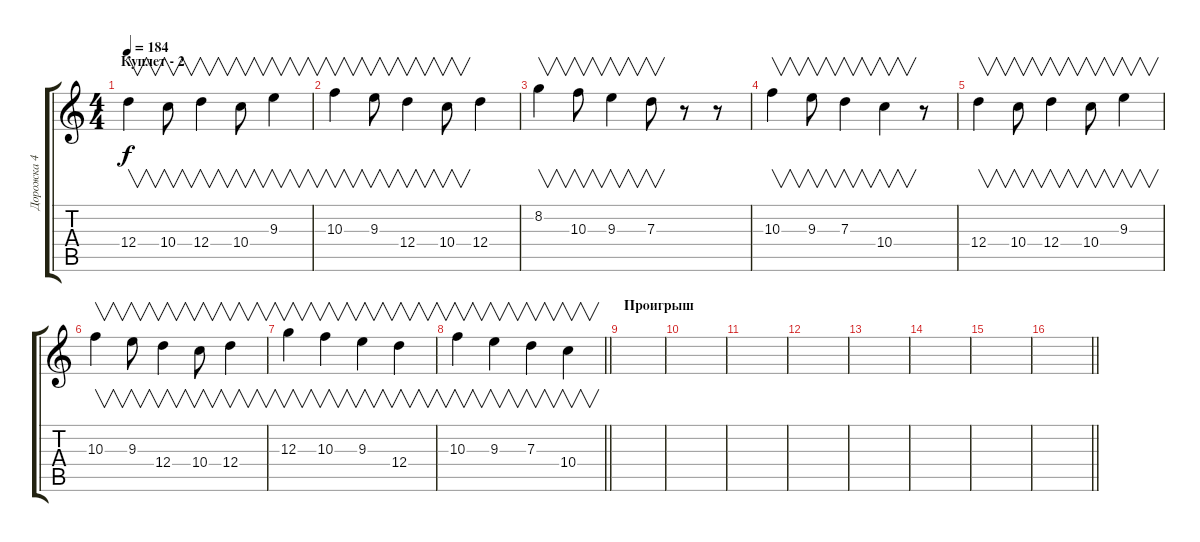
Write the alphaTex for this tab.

\track ("Дорожка 4" "Дорожка 4") {instrument overdrivenguitar}
\staff {score tabs}
\tuning (E4 B3 G3 D3 A2 E2) {hide}
\ts (4 4)
\section ("" "Куплет - 2")
\tempo 184
\clef g2
\ks c
12.4.4{v dy f} 10.4.8{v} 12.4.4{v} 10.4.8{v} 9.3.4{v} |
10.3.4{v} 9.3.8{v} 12.4.4{v} 10.4.8{v} 12.4.4 |
8.2.4{v} 10.3.8{v} 9.3.4{v} 7.3.8{v} r.8 r.8 |
10.3.4{v} 9.3.8{v} 7.3.4{v} 10.4.4{v} r.8 |
12.4.4{v} 10.4.8{v} 12.4.4{v} 10.4.8{v} 9.3.4{v} |
10.3.4{v} 9.3.8{v} 12.4.4{v} 10.4.8{v} 12.4.4{v} |
12.3.4{v} 10.3.4{v} 9.3.4{v} 12.4.4{v} |
\barLineRight lightlight
10.3.4{v} 9.3.4{v} 7.3.4{v} 10.4.4{v} |
\section ("" "Проигрыш ")
|
|
|
|
|
|
|
\barLineRight lightlight
